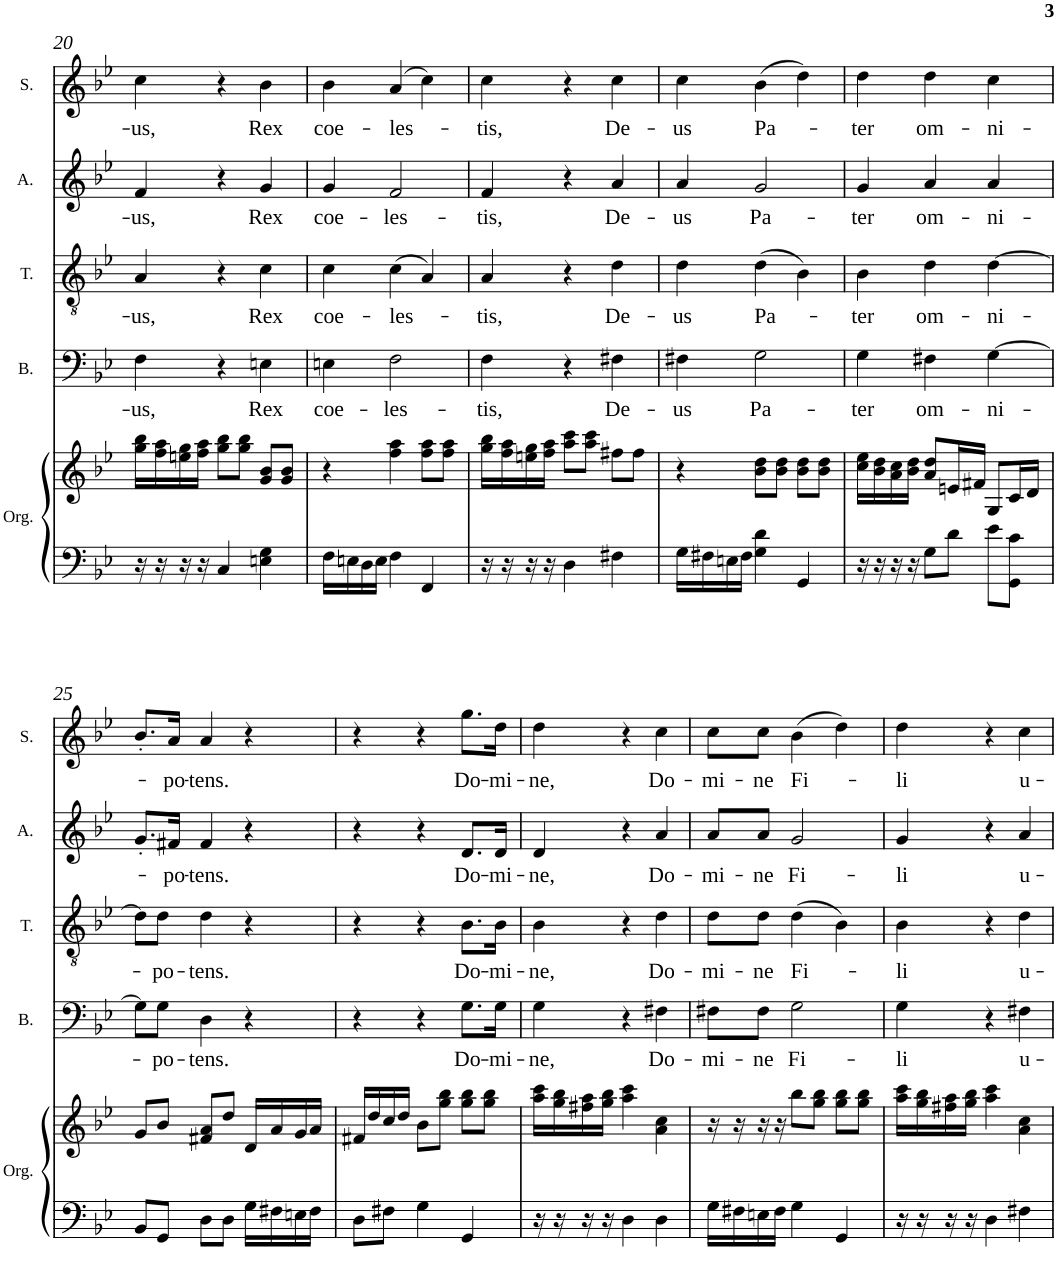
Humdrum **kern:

**kern	**kern	**kern	**text	**kern	**text	**kern	**text	**kern	**text
*part5	*part5	*part4	*part4	*part3	*part3	*part2	*part2	*part1	*part1
*staff6	*staff5	*staff4	*staff4	*staff3	*staff3	*staff2	*staff2	*staff1	*staff1
*I"Organ	*	*I"Bass	*	*I"Tenor	*	*I"Alto	*	*I"Soprano	*
*I'Org.	*	*I'B.	*	*I'T.	*	*I'A.	*	*I'S.	*
!!LO:PB:g=z
*clefF4	*clefG2	*clefF4	*	*clefGv2	*	*clefG2	*	*clefG2	*
*k[b-e-]	*k[b-e-]	*k[b-e-]	*	*k[b-e-]	*	*k[b-e-]	*	*k[b-e-]	*
*M3/4	*M3/4	*M3/4	*	*M3/4	*	*M3/4	*	*M3/4	*
=20	=20	=20	=20	=20	=20	=20	=20	=20	=20
!	!	!	!LO:LY:b	!	!LO:LY:b	!	!LO:LY:b	!	!LO:LY:b
16r	16gg\ 16bb-\LL	4F\	-us,	4A/	-us,	4f/	-us,	4cc\	-us,
16r	16ff\ 16aa\	.	.	.	.	.	.	.	.
16r	16een\ 16gg\	.	.	.	.	.	.	.	.
16r	16ff\ 16aa\JJ	.	.	.	.	.	.	.	.
4C/	8gg\ 8bb-\L	4r	.	4r	.	4r	.	4r	.
.	8gg\ 8bb-\J	.	.	.	.	.	.	.	.
!	!	!	!LO:LY:b	!	!LO:LY:b	!	!LO:LY:b	!	!LO:LY:b
4En\ 4G\	8g/ 8b-/L	4En\	Rex	4c\	Rex	4g/	Rex	4b-\	Rex
.	8g/ 8b-/J	.	.	.	.	.	.	.	.
=21	=21	=21	=21	=21	=21	=21	=21	=21	=21
!	!	!	!LO:LY:b	!	!LO:LY:b	!	!LO:LY:b	!	!LO:LY:b
16F\LL	4r	4En\	coe-	4c\	coe-	4g/	coe-	4b-\	coe-
16En\	.	.	.	.	.	.	.	.	.
16D\	.	.	.	.	.	.	.	.	.
16E\JJ	.	.	.	.	.	.	.	.	.
!	!	!	!LO:LY:b	!	!LO:LY:b	!	!LO:LY:b	!	!LO:LY:b
4F\	4ff\ 4aa\	2F\	-les-	(>4c\	-les-	2f/	-les-	(>4a/	-les-
4FF/	8ff\ 8aa\L	.	.	4A/)	.	.	.	4cc\)	.
.	8ff\ 8aa\J	.	.	.	.	.	.	.	.
=22	=22	=22	=22	=22	=22	=22	=22	=22	=22
!	!	!	!LO:LY:b	!	!LO:LY:b	!	!LO:LY:b	!	!LO:LY:b
16r	16gg\ 16bb-\LL	4F\	-tis,	4A/	-tis,	4f/	-tis,	4cc\	-tis,
16r	16ff\ 16aa\	.	.	.	.	.	.	.	.
16r	16een\ 16gg\	.	.	.	.	.	.	.	.
16r	16ff\ 16aa\JJ	.	.	.	.	.	.	.	.
4D\	8aa\ 8ccc\L	4r	.	4r	.	4r	.	4r	.
.	8aa\ 8ccc\J	.	.	.	.	.	.	.	.
!	!	!	!LO:LY:b	!	!LO:LY:b	!	!LO:LY:b	!	!LO:LY:b
4F#X\	8ff#X\L	4F#X\	De-	4d\	De-	4a/	De-	4cc\	De-
.	8ff#\J	.	.	.	.	.	.	.	.
=23	=23	=23	=23	=23	=23	=23	=23	=23	=23
!	!	!	!LO:LY:b	!	!LO:LY:b	!	!LO:LY:b	!	!LO:LY:b
16G\LL	4r	4F#X\	-us	4d\	-us	4a/	-us	4cc\	-us
16F#X\	.	.	.	.	.	.	.	.	.
16En\	.	.	.	.	.	.	.	.	.
16F#\JJ	.	.	.	.	.	.	.	.	.
!	!	!	!LO:LY:b	!	!LO:LY:b	!	!LO:LY:b	!	!LO:LY:b
4G\ 4d\	8b-\ 8dd\L	2G\	Pa-	(>4d\	Pa-	2g/	Pa-	(>4b-\	Pa-
.	8b-\ 8dd\J	.	.	.	.	.	.	.	.
4GG/	8b-\ 8dd\L	.	.	4B-\)	.	.	.	4dd\)	.
.	8b-\ 8dd\J	.	.	.	.	.	.	.	.
=24	=24	=24	=24	=24	=24	=24	=24	=24	=24
!	!	!	!LO:LY:b	!	!LO:LY:b	!	!LO:LY:b	!	!LO:LY:b
16r	16cc\ 16ee-\LL	4G\	-ter	4B-\	-ter	4g/	-ter	4dd\	-ter
16r	16b-\ 16dd\	.	.	.	.	.	.	.	.
16r	16a\ 16cc\	.	.	.	.	.	.	.	.
16r	16b-\ 16dd\JJ	.	.	.	.	.	.	.	.
!	!	!	!LO:LY:b	!	!LO:LY:b	!	!LO:LY:b	!	!LO:LY:b
8G\L	8a/ 8dd/L	4F#X\	om-	4d\	om-	4a/	om-	4dd\	om-
8d\J	16en/L	.	.	.	.	.	.	.	.
.	16f#X/JJ	.	.	.	.	.	.	.	.
!	!	!	!LO:LY:b	!	!LO:LY:b	!	!LO:LY:b	!	!LO:LY:b
8e-\L	8G/L	[4G\	-ni-	[4d\	-ni-	4a/	-ni-	4cc\	-ni-
8GG\ 8c\J	16c/L	.	.	.	.	.	.	.	.
.	16d/JJ	.	.	.	.	.	.	.	.
!!LO:LB:g=z
=25	=25	=25	=25	=25	=25	=25	=25	=25	=25
8BB-/L	8g/L	8G\L]	.	8d\L]	.	8.g'/L	.	8.b-'/L	.
!	!	!	!LO:LY:b	!	!LO:LY:b	!	!	!	!
8GG/J	8b-/J	8G\J	-po-	8d\J	-po-	.	.	.	.
!	!	!	!	!	!	!	!LO:LY:b	!	!LO:LY:b
.	.	.	.	.	.	16f#X/Jk	-po-	16a/Jk	-po-
!	!	!	!LO:LY:b	!	!LO:LY:b	!	!LO:LY:b	!	!LO:LY:b
8D\L	8f#X/ 8a/L	4D\	-tens.	4d\	-tens.	4f#/	-tens.	4a/	-tens.
8D\J	8dd/J	.	.	.	.	.	.	.	.
16G\LL	16d/LL	4r	.	4r	.	4r	.	4r	.
16F#X\	16a/	.	.	.	.	.	.	.	.
16En\	16g/	.	.	.	.	.	.	.	.
16F#\JJ	16a/JJ	.	.	.	.	.	.	.	.
=26	=26	=26	=26	=26	=26	=26	=26	=26	=26
8D\L	16f#X/LL	4r	.	4r	.	4r	.	4r	.
.	16dd/	.	.	.	.	.	.	.	.
8F#X\J	16cc/	.	.	.	.	.	.	.	.
.	16dd/JJ	.	.	.	.	.	.	.	.
4G\	8b-\L	4r	.	4r	.	4r	.	4r	.
.	8gg\ 8bb-\J	.	.	.	.	.	.	.	.
!	!	!	!LO:LY:b	!	!LO:LY:b	!	!LO:LY:b	!	!LO:LY:b
4GG/	8gg\ 8bb-\L	8.G\L	Do-	8.B-\L	Do-	8.d/L	Do-	8.gg\L	Do-
.	8gg\ 8bb-\J	.	.	.	.	.	.	.	.
!	!	!	!LO:LY:b	!	!LO:LY:b	!	!LO:LY:b	!	!LO:LY:b
.	.	16G\Jk	-mi-	16B-\Jk	-mi-	16d/Jk	-mi-	16dd\Jk	-mi-
=27	=27	=27	=27	=27	=27	=27	=27	=27	=27
!	!	!	!LO:LY:b	!	!LO:LY:b	!	!LO:LY:b	!	!LO:LY:b
16r	16aa\ 16ccc\LL	4G\	-ne,	4B-\	-ne,	4d/	-ne,	4dd\	-ne,
16r	16gg\ 16bb-\	.	.	.	.	.	.	.	.
16r	16ff#X\ 16aa\	.	.	.	.	.	.	.	.
16r	16gg\ 16bb-\JJ	.	.	.	.	.	.	.	.
4D\	4aa\ 4ccc\	4r	.	4r	.	4r	.	4r	.
!	!	!	!LO:LY:b	!	!LO:LY:b	!	!LO:LY:b	!	!LO:LY:b
4D\	4a\ 4cc\	4F#X\	Do-	4d\	Do-	4a/	Do-	4cc\	Do-
=28	=28	=28	=28	=28	=28	=28	=28	=28	=28
!	!	!	!LO:LY:b	!	!LO:LY:b	!	!LO:LY:b	!	!LO:LY:b
16G\LL	16r	8F#X\L	-mi-	8d\L	-mi-	8a/L	-mi-	8cc\L	-mi-
16F#X\	16r	.	.	.	.	.	.	.	.
!	!	!	!LO:LY:b	!	!LO:LY:b	!	!LO:LY:b	!	!LO:LY:b
16En\	16r	8F#\J	-ne	8d\J	-ne	8a/J	-ne	8cc\J	-ne
16F#\JJ	16r	.	.	.	.	.	.	.	.
!	!	!	!LO:LY:b	!	!LO:LY:b	!	!LO:LY:b	!	!LO:LY:b
4G\	8bb-\L	2G\	Fi-	(>4d\	Fi-	2g/	Fi-	(>4b-\	Fi-
.	8gg\ 8bb-\J	.	.	.	.	.	.	.	.
4GG/	8gg\ 8bb-\L	.	.	4B-\)	.	.	.	4dd\)	.
.	8gg\ 8bb-\J	.	.	.	.	.	.	.	.
=29	=29	=29	=29	=29	=29	=29	=29	=29	=29
!	!	!	!LO:LY:b	!	!LO:LY:b	!	!LO:LY:b	!	!LO:LY:b
16r	16aa\ 16ccc\LL	4G\	-li	4B-\	-li	4g/	-li	4dd\	-li
16r	16gg\ 16bb-\	.	.	.	.	.	.	.	.
16r	16ff#X\ 16aa\	.	.	.	.	.	.	.	.
16r	16gg\ 16bb-\JJ	.	.	.	.	.	.	.	.
4D\	4aa\ 4ccc\	4r	.	4r	.	4r	.	4r	.
!	!	!	!LO:LY:b	!	!LO:LY:b	!	!LO:LY:b	!	!LO:LY:b
4F#X\	4a\ 4cc\	4F#X\	u-	4d\	u-	4a/	u-	4cc\	u-
=	=	=	=	=	=	=	=	=	=
*-	*-	*-	*-	*-	*-	*-	*-	*-	*-
